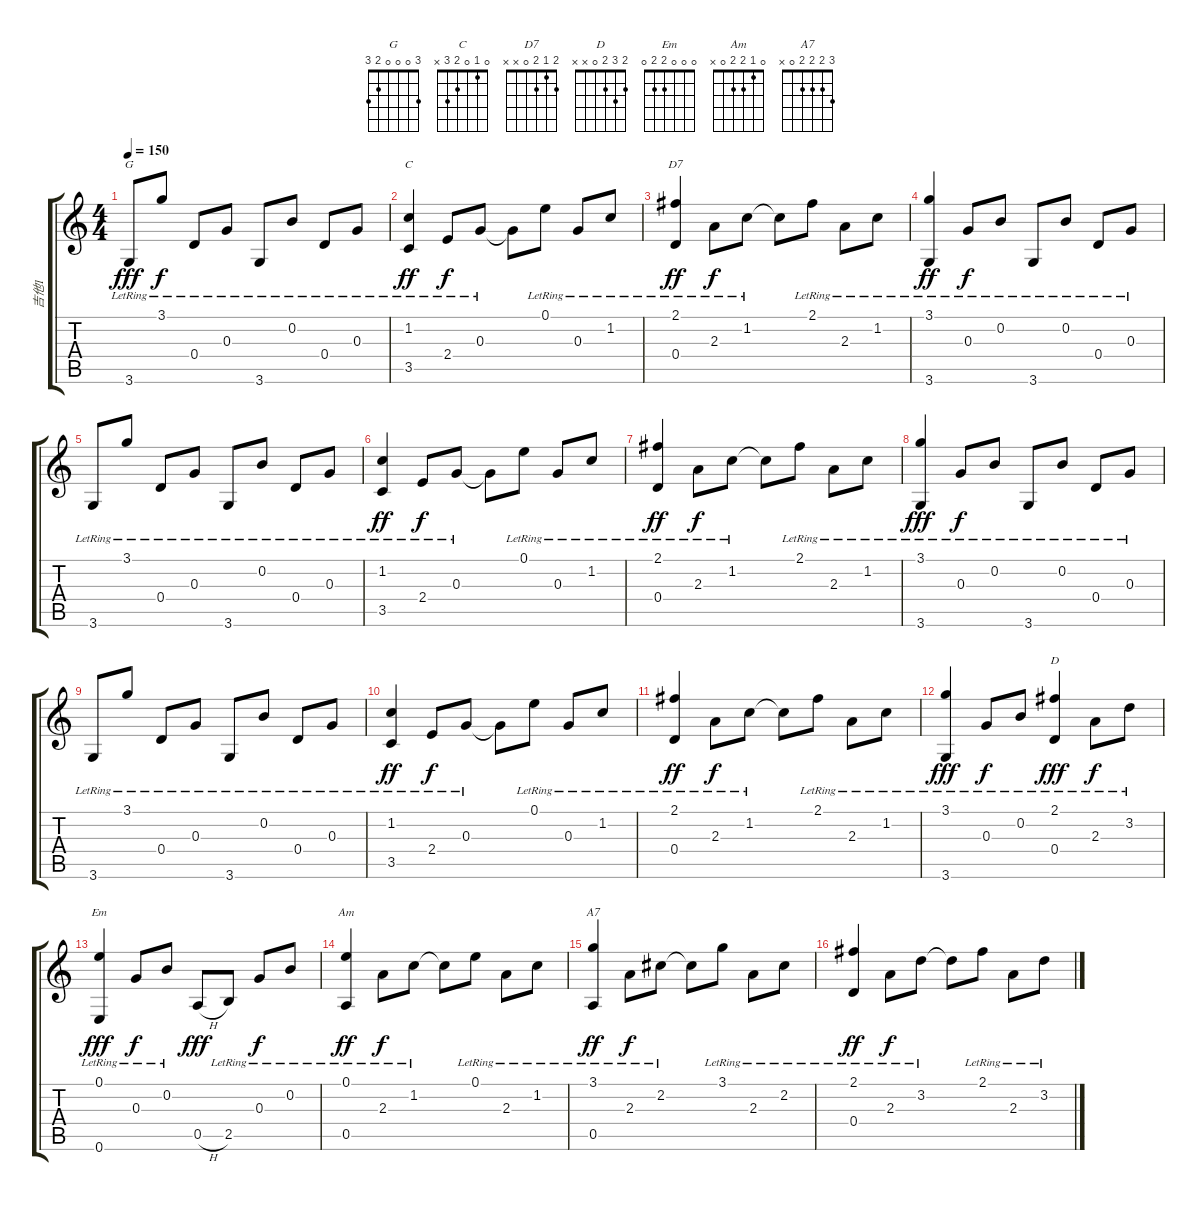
\track ("吉他1" "吉他1") {instrument acousticguitarsteel}
\staff {score tabs}
\tuning (E4 B3 G3 D3 A2 E2) {hide}
\chord ("G" 3 0 0 0 2 3)
\chord ("C" 0 1 0 2 3 x)
\chord ("D7" 2 1 2 0 x x)
\chord ("D" 2 3 2 0 x x)
\chord ("Em" 0 0 0 2 2 0)
\chord ("Am" 0 1 2 2 0 x)
\chord ("A7" 3 2 2 2 0 x)
\ts (4 4)
\tempo 150
\clef g2
\ks c
3.6{lr}.8{ch "G" dy fff} 3.1{lr}.8{dy f} 0.4{lr}.8 0.3{lr}.8 3.6{lr}.8 0.2{lr}.8 0.4{lr}.8 0.3{lr}.8 |
(1.2{lr} 3.5{lr}).4{ch "C" dy ff} 2.4{lr}.8{dy f} 0.3{lr}.8 0.3{t}.8 0.1{lr}.8 0.3{lr}.8 1.2{lr}.8 |
(2.1{lr} 0.4{lr}).4{ch "D7" dy ff} 2.3{lr}.8{dy f} 1.2{lr}.8 1.2{t}.8 2.1{lr}.8 2.3{lr}.8 1.2{lr}.8 |
(3.1{lr} 3.6{lr}).4{dy ff} 0.3{lr}.8{dy f} 0.2{lr}.8 3.6{lr}.8 0.2{lr}.8 0.4{lr}.8 0.3{lr}.8 |
3.6{lr}.8 3.1{lr}.8 0.4{lr}.8 0.3{lr}.8 3.6{lr}.8 0.2{lr}.8 0.4{lr}.8 0.3{lr}.8 |
(1.2{lr} 3.5{lr}).4{dy ff} 2.4{lr}.8{dy f} 0.3{lr}.8 0.3{t}.8 0.1{lr}.8 0.3{lr}.8 1.2{lr}.8 |
(2.1{lr} 0.4{lr}).4{dy ff} 2.3{lr}.8{dy f} 1.2{lr}.8 1.2{t}.8 2.1{lr}.8 2.3{lr}.8 1.2{lr}.8 |
(3.1{lr} 3.6{lr}).4{dy fff} 0.3{lr}.8{dy f} 0.2{lr}.8 3.6{lr}.8 0.2{lr}.8 0.4{lr}.8 0.3{lr}.8 |
3.6{lr}.8 3.1{lr}.8 0.4{lr}.8 0.3{lr}.8 3.6{lr}.8 0.2{lr}.8 0.4{lr}.8 0.3{lr}.8 |
(1.2{lr} 3.5{lr}).4{dy ff} 2.4{lr}.8{dy f} 0.3{lr}.8 0.3{t}.8 0.1{lr}.8 0.3{lr}.8 1.2{lr}.8 |
(2.1{lr} 0.4{lr}).4{dy ff} 2.3{lr}.8{dy f} 1.2{lr}.8 1.2{t}.8 2.1{lr}.8 2.3{lr}.8 1.2{lr}.8 |
(3.1{lr} 3.6{lr}).4{dy fff} 0.3{lr}.8{dy f} 0.2{lr}.8 (2.1{lr} 0.4{lr}).4{ch "D" dy fff} 2.3{lr}.8{dy f} 3.2{lr}.8 |
(0.1{lr} 0.6{lr}).4{ch "Em" dy fff} 0.3{lr}.8{dy f} 0.2{lr}.8 0.5{h}.8{dy fff} 2.5{lr}.8 0.3{lr}.8{dy f} 0.2{lr}.8 |
(0.1{lr} 0.5{lr}).4{ch "Am" dy ff} 2.3{lr}.8{dy f} 1.2{lr}.8 1.2{t}.8 0.1{lr}.8 2.3{lr}.8 1.2{lr}.8 |
(3.1{lr} 0.5{lr}).4{ch "A7" dy ff} 2.3{lr}.8{dy f} 2.2{lr}.8 2.2{t}.8 3.1{lr}.8 2.3{lr}.8 2.2{lr}.8 |
(2.1{lr} 0.4{lr}).4{dy ff} 2.3{lr}.8{dy f} 3.2{lr}.8 3.2{t}.8 2.1{lr}.8 2.3{lr}.8 3.2{lr}.8
